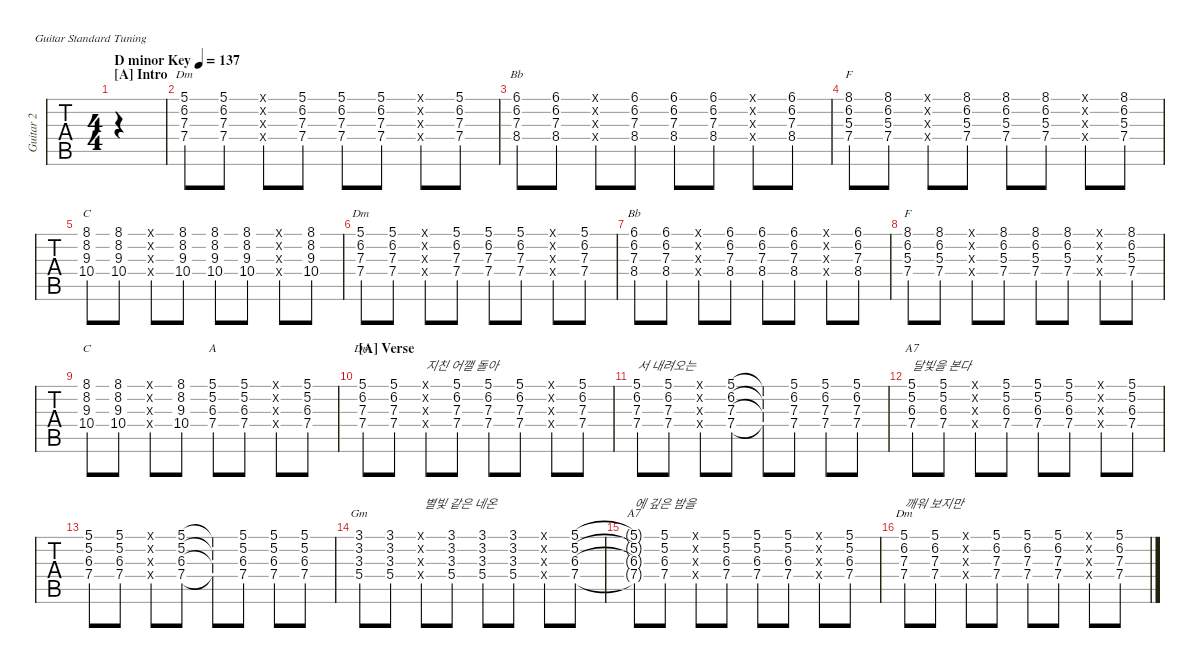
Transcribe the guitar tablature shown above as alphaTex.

\defaultSystemsLayout 4
\hideDynamics
\bracketExtendMode nobrackets
\track ("Guitar2" "Guitar 2") {defaultSystemsLayout 4 instrument electricguitarclean}
\staff {tabs}
\tuning (E4 B3 G3 D3 A2 E2)
\chord ("Dm" 1 3 2 0 x x) {showdiagram false showfingering false}
\chord ("Bb" 1 3 3 3 1 x) {showdiagram false showfingering false barre 1}
\chord ("F" 1 1 2 3 3 1) {showdiagram false showfingering false barre (1 1)}
\chord ("C" 0 1 0 2 3 0) {showdiagram false showfingering false}
\chord ("A" 0 2 0 2 0 0) {showdiagram false showfingering false}
\chord ("A7" 5 5 6 7 x x) {firstfret 5 showdiagram false showfingering false barre 5}
\chord ("Gm" 3 3 4 5 5 3) {showdiagram false showfingering false barre (3 3)}
\chord ("Dm" 5 6 7 7 x x) {firstfret 5 showdiagram false showfingering false}
\ts (4 4)
\section ("A" "Intro")
\tempo (137 "D minor Key")
\clef g2
\ks f
|
(7.4{acc forcenatural} 7.3{acc forcenatural} 6.2{acc forcenatural} 5.1{acc forcenatural}).8{ch "Dm"} (7.4{acc forcenatural} 7.3{acc forcenatural} 6.2{acc forcenatural} 5.1{acc forcenatural}).8 (0.4{x acc forcenatural} 2.3{x acc forcenatural} 3.2{x acc forcenatural} 1.1{x acc forcenatural}).8 (7.4{acc forcenatural} 7.3{acc forcenatural} 6.2{acc forcenatural} 5.1{acc forcenatural}).8 (7.4{acc forcenatural} 7.3{acc forcenatural} 6.2{acc forcenatural} 5.1{acc forcenatural}).8 (7.4{acc forcenatural} 7.3{acc forcenatural} 6.2{acc forcenatural} 5.1{acc forcenatural}).8 (0.4{x acc forcenatural} 2.3{x acc forcenatural} 3.2{x acc forcenatural} 1.1{x acc forcenatural}).8 (7.4{acc forcenatural} 7.3{acc forcenatural} 6.2{acc forcenatural} 5.1{acc forcenatural}).8 |
(8.4{acc b} 7.3{acc forcenatural} 6.2{acc forcenatural} 6.1{acc b}).8{ch "Bb"} (8.4{acc b} 7.3{acc forcenatural} 6.2{acc forcenatural} 6.1{acc b}).8 (3.4{x acc forcenatural} 3.3{x acc b} 3.2{x acc forcenatural} 1.1{x acc forcenatural}).8 (8.4{acc b} 7.3{acc forcenatural} 6.2{acc forcenatural} 6.1{acc b}).8 (8.4{acc b} 7.3{acc forcenatural} 6.2{acc forcenatural} 6.1{acc b}).8 (8.4{acc b} 7.3{acc forcenatural} 6.2{acc forcenatural} 6.1{acc b}).8 (3.4{x acc forcenatural} 3.3{x acc b} 3.2{x acc forcenatural} 1.1{x acc forcenatural}).8 (8.4{acc b} 7.3{acc forcenatural} 6.2{acc forcenatural} 6.1{acc b}).8 |
(7.4{acc forcenatural} 5.3{acc forcenatural} 6.2{acc forcenatural} 8.1{acc forcenatural}).8{ch "F"} (7.4{acc forcenatural} 5.3{acc forcenatural} 6.2{acc forcenatural} 8.1{acc forcenatural}).8 (3.4{x acc forcenatural} 2.3{x acc forcenatural} 1.2{x acc forcenatural} 1.1{x acc forcenatural}).8 (7.4{acc forcenatural} 5.3{acc forcenatural} 6.2{acc forcenatural} 8.1{acc forcenatural}).8 (7.4{acc forcenatural} 5.3{acc forcenatural} 6.2{acc forcenatural} 8.1{acc forcenatural}).8 (7.4{acc forcenatural} 5.3{acc forcenatural} 6.2{acc forcenatural} 8.1{acc forcenatural}).8 (3.4{x acc forcenatural} 2.3{x acc forcenatural} 1.2{x acc forcenatural} 1.1{x acc forcenatural}).8 (7.4{acc forcenatural} 5.3{acc forcenatural} 6.2{acc forcenatural} 8.1{acc forcenatural}).8 |
(10.4{acc forcenatural} 9.3{acc forcenatural} 8.2{acc forcenatural} 8.1{acc forcenatural}).8{ch "C"} (10.4{acc forcenatural} 9.3{acc forcenatural} 8.2{acc forcenatural} 8.1{acc forcenatural}).8 (2.4{x acc forcenatural} 0.3{x acc forcenatural} 1.2{x acc forcenatural} 0.1{x acc forcenatural}).8 (10.4{acc forcenatural} 9.3{acc forcenatural} 8.2{acc forcenatural} 8.1{acc forcenatural}).8 (10.4{acc forcenatural} 9.3{acc forcenatural} 8.2{acc forcenatural} 8.1{acc forcenatural}).8 (10.4{acc forcenatural} 9.3{acc forcenatural} 8.2{acc forcenatural} 8.1{acc forcenatural}).8 (2.4{x acc forcenatural} 0.3{x acc forcenatural} 1.2{x acc forcenatural} 0.1{x acc forcenatural}).8 (10.4{acc forcenatural} 9.3{acc forcenatural} 8.2{acc forcenatural} 8.1{acc forcenatural}).8 |
(7.4{acc forcenatural} 7.3{acc forcenatural} 6.2{acc forcenatural} 5.1{acc forcenatural}).8{ch "Dm"} (7.4{acc forcenatural} 7.3{acc forcenatural} 6.2{acc forcenatural} 5.1{acc forcenatural}).8 (0.4{x acc forcenatural} 2.3{x acc forcenatural} 3.2{x acc forcenatural} 1.1{x acc forcenatural}).8 (7.4{acc forcenatural} 7.3{acc forcenatural} 6.2{acc forcenatural} 5.1{acc forcenatural}).8 (7.4{acc forcenatural} 7.3{acc forcenatural} 6.2{acc forcenatural} 5.1{acc forcenatural}).8 (7.4{acc forcenatural} 7.3{acc forcenatural} 6.2{acc forcenatural} 5.1{acc forcenatural}).8 (0.4{x acc forcenatural} 2.3{x acc forcenatural} 3.2{x acc forcenatural} 1.1{x acc forcenatural}).8 (7.4{acc forcenatural} 7.3{acc forcenatural} 6.2{acc forcenatural} 5.1{acc forcenatural}).8 |
(8.4{acc b} 7.3{acc forcenatural} 6.2{acc forcenatural} 6.1{acc b}).8{ch "Bb"} (8.4{acc b} 7.3{acc forcenatural} 6.2{acc forcenatural} 6.1{acc b}).8 (3.4{x acc forcenatural} 3.3{x acc b} 3.2{x acc forcenatural} 1.1{x acc forcenatural}).8 (8.4{acc b} 7.3{acc forcenatural} 6.2{acc forcenatural} 6.1{acc b}).8 (8.4{acc b} 7.3{acc forcenatural} 6.2{acc forcenatural} 6.1{acc b}).8 (8.4{acc b} 7.3{acc forcenatural} 6.2{acc forcenatural} 6.1{acc b}).8 (3.4{x acc forcenatural} 3.3{x acc b} 3.2{x acc forcenatural} 1.1{x acc forcenatural}).8 (8.4{acc b} 7.3{acc forcenatural} 6.2{acc forcenatural} 6.1{acc b}).8 |
(7.4{acc forcenatural} 5.3{acc forcenatural} 6.2{acc forcenatural} 8.1{acc forcenatural}).8{ch "F"} (7.4{acc forcenatural} 5.3{acc forcenatural} 6.2{acc forcenatural} 8.1{acc forcenatural}).8 (3.4{x acc forcenatural} 2.3{x acc forcenatural} 1.2{x acc forcenatural} 1.1{x acc forcenatural}).8 (7.4{acc forcenatural} 5.3{acc forcenatural} 6.2{acc forcenatural} 8.1{acc forcenatural}).8 (7.4{acc forcenatural} 5.3{acc forcenatural} 6.2{acc forcenatural} 8.1{acc forcenatural}).8 (7.4{acc forcenatural} 5.3{acc forcenatural} 6.2{acc forcenatural} 8.1{acc forcenatural}).8 (3.4{x acc forcenatural} 2.3{x acc forcenatural} 1.2{x acc forcenatural} 1.1{x acc forcenatural}).8 (7.4{acc forcenatural} 5.3{acc forcenatural} 6.2{acc forcenatural} 8.1{acc forcenatural}).8 |
(10.4{acc forcenatural} 9.3{acc forcenatural} 8.2{acc forcenatural} 8.1{acc forcenatural}).8{ch "C"} (10.4{acc forcenatural} 9.3{acc forcenatural} 8.2{acc forcenatural} 8.1{acc forcenatural}).8 (2.4{x acc forcenatural} 0.3{x acc forcenatural} 1.2{x acc forcenatural} 0.1{x acc forcenatural}).8 (10.4{acc forcenatural} 9.3{acc forcenatural} 8.2{acc forcenatural} 8.1{acc forcenatural}).8 (5.2{acc forcenatural} 7.4{acc forcenatural} 6.3{acc b} 5.1{acc forcenatural}).8{ch "A"} (5.2{acc forcenatural} 7.4{acc forcenatural} 6.3{acc b} 5.1{acc forcenatural}).8 (2.2{x acc b} 2.4{x acc forcenatural} 0.3{x acc forcenatural} 0.1{x acc forcenatural}).8 (5.2{acc forcenatural} 7.4{acc forcenatural} 6.3{acc b} 5.1{acc forcenatural}).8 |
\section ("A" "Verse")
(7.4{acc forcenatural} 7.3{acc forcenatural} 6.2{acc forcenatural} 5.1{acc forcenatural}).8{ch "Dm"} (7.4{acc forcenatural} 7.3{acc forcenatural} 6.2{acc forcenatural} 5.1{acc forcenatural}).8 (0.4{x acc forcenatural} 2.3{x acc forcenatural} 3.2{x acc forcenatural} 1.1{x acc forcenatural}).8{txt "지친 어깰 돌아"} (7.4{acc forcenatural} 7.3{acc forcenatural} 6.2{acc forcenatural} 5.1{acc forcenatural}).8 (7.4{acc forcenatural} 7.3{acc forcenatural} 6.2{acc forcenatural} 5.1{acc forcenatural}).8 (7.4{acc forcenatural} 7.3{acc forcenatural} 6.2{acc forcenatural} 5.1{acc forcenatural}).8 (0.4{x acc forcenatural} 2.3{x acc forcenatural} 3.2{x acc forcenatural} 1.1{x acc forcenatural}).8 (7.4{acc forcenatural} 7.3{acc forcenatural} 6.2{acc forcenatural} 5.1{acc forcenatural}).8 |
(7.4{acc forcenatural} 7.3{acc forcenatural} 6.2{acc forcenatural} 5.1{acc forcenatural}).8{txt "서 내려오는"} (7.4{acc forcenatural} 7.3{acc forcenatural} 6.2{acc forcenatural} 5.1{acc forcenatural}).8 (0.4{x acc forcenatural} 2.3{x acc forcenatural} 3.2{x acc forcenatural} 1.1{x acc forcenatural}).8 (7.4{acc forcenatural} 7.3{acc forcenatural} 6.2{acc forcenatural} 5.1{acc forcenatural}).8 (7.4{t acc forcenatural} 7.3{t acc forcenatural} 6.2{t acc forcenatural} 5.1{t acc forcenatural}).8 (7.4{acc forcenatural} 7.3{acc forcenatural} 6.2{acc forcenatural} 5.1{acc forcenatural}).8 (7.4{acc forcenatural} 7.3{acc forcenatural} 6.2{acc forcenatural} 5.1{acc forcenatural}).8 (7.4{acc forcenatural} 7.3{acc forcenatural} 6.2{acc forcenatural} 5.1{acc forcenatural}).8 |
(5.2{acc forcenatural} 7.4{acc forcenatural} 6.3{acc b} 5.1{acc forcenatural}).8{ch "A7" txt "달빛을 본다"} (5.2{acc forcenatural} 7.4{acc forcenatural} 6.3{acc b} 5.1{acc forcenatural}).8 (2.4{x acc forcenatural} 0.3{x acc forcenatural} 2.2{x acc b} 0.1{x acc forcenatural}).8 (5.2{acc forcenatural} 7.4{acc forcenatural} 6.3{acc b} 5.1{acc forcenatural}).8 (5.2{acc forcenatural} 7.4{acc forcenatural} 6.3{acc b} 5.1{acc forcenatural}).8 (5.2{acc forcenatural} 7.4{acc forcenatural} 6.3{acc b} 5.1{acc forcenatural}).8 (2.4{x acc forcenatural} 0.3{x acc forcenatural} 2.2{x acc b} 0.1{x acc forcenatural}).8 (5.2{acc forcenatural} 7.4{acc forcenatural} 6.3{acc b} 5.1{acc forcenatural}).8 |
(5.2{acc forcenatural} 7.4{acc forcenatural} 6.3{acc b} 5.1{acc forcenatural}).8 (5.2{acc forcenatural} 7.4{acc forcenatural} 6.3{acc b} 5.1{acc forcenatural}).8 (2.4{x acc forcenatural} 0.3{x acc forcenatural} 2.2{x acc b} 3.1{x acc forcenatural}).8 (5.2{acc forcenatural} 7.4{acc forcenatural} 6.3{acc b} 5.1{acc forcenatural}).8 (5.2{t acc forcenatural} 7.4{t acc forcenatural} 6.3{t acc b} 5.1{t acc forcenatural}).8 (5.2{acc forcenatural} 7.4{acc forcenatural} 6.3{acc b} 5.1{acc forcenatural}).8 (5.2{acc forcenatural} 7.4{acc forcenatural} 6.3{acc b} 5.1{acc forcenatural}).8 (5.2{acc forcenatural} 7.4{acc forcenatural} 6.3{acc b} 5.1{acc forcenatural}).8 |
(5.4{acc forcenatural} 3.3{acc b} 3.2{acc forcenatural} 3.1{acc forcenatural}).8{ch "Gm"} (5.4{acc forcenatural} 3.3{acc b} 3.2{acc forcenatural} 3.1{acc forcenatural}).8 (5.4{x acc forcenatural} 4.3{x acc forcenatural} 3.2{x acc forcenatural} 3.1{x acc forcenatural}).8{txt " 별빛 같은 네온"} (5.4{acc forcenatural} 3.3{acc b} 3.2{acc forcenatural} 3.1{acc forcenatural}).8 (5.4{acc forcenatural} 3.3{acc b} 3.2{acc forcenatural} 3.1{acc forcenatural}).8 (5.4{acc forcenatural} 3.3{acc b} 3.2{acc forcenatural} 3.1{acc forcenatural}).8 (5.4{x acc forcenatural} 4.3{x acc forcenatural} 3.2{x acc forcenatural} 3.1{x acc forcenatural}).8 (5.2{acc forcenatural} 7.4{acc forcenatural} 6.3{acc b} 5.1{acc forcenatural}).8 |
(5.2{t acc forcenatural} 7.4{t acc forcenatural} 6.3{t acc b} 5.1{t acc forcenatural}).8{ch "A7" txt "에 깊은 밤을"} (5.2{acc forcenatural} 7.4{acc forcenatural} 6.3{acc b} 5.1{acc forcenatural}).8 (2.4{x acc forcenatural} 0.3{x acc forcenatural} 2.2{x acc b} 0.1{x acc forcenatural}).8 (5.2{acc forcenatural} 7.4{acc forcenatural} 6.3{acc b} 5.1{acc forcenatural}).8 (7.4{acc forcenatural} 6.3{acc b} 5.2{acc forcenatural} 5.1{acc forcenatural}).8 (5.2{acc forcenatural} 7.4{acc forcenatural} 6.3{acc b} 5.1{acc forcenatural}).8 (0.3{x acc forcenatural} 2.2{x acc b} 0.1{x acc forcenatural} 0.4{x acc forcenatural}).8 (5.2{acc forcenatural} 7.4{acc forcenatural} 6.3{acc b} 5.1{acc forcenatural}).8 |
(7.4{acc forcenatural} 7.3{acc forcenatural} 6.2{acc forcenatural} 5.1{acc forcenatural}).8{ch "Dm" txt "깨워 보지만"} (7.4{acc forcenatural} 7.3{acc forcenatural} 6.2{acc forcenatural} 5.1{acc forcenatural}).8 (0.4{x acc forcenatural} 2.3{x acc forcenatural} 3.2{x acc forcenatural} 1.1{x acc forcenatural}).8 (7.4{acc forcenatural} 7.3{acc forcenatural} 6.2{acc forcenatural} 5.1{acc forcenatural}).8 (7.4{acc forcenatural} 7.3{acc forcenatural} 6.2{acc forcenatural} 5.1{acc forcenatural}).8 (7.4{acc forcenatural} 7.3{acc forcenatural} 6.2{acc forcenatural} 5.1{acc forcenatural}).8 (0.4{x acc forcenatural} 2.3{x acc forcenatural} 3.2{x acc forcenatural} 1.1{x acc forcenatural}).8 (7.4{acc forcenatural} 7.3{acc forcenatural} 6.2{acc forcenatural} 5.1{acc forcenatural}).8
